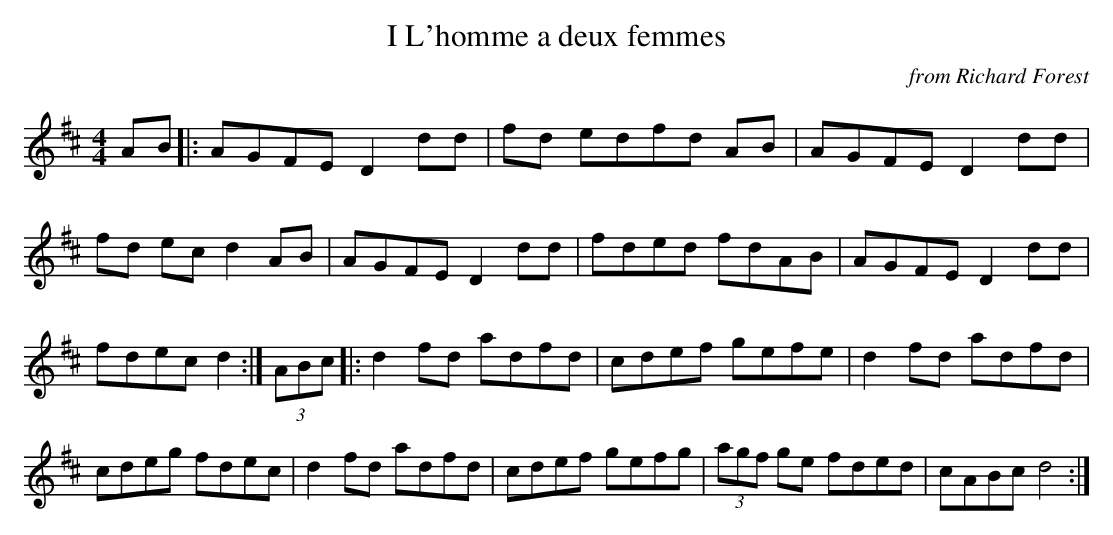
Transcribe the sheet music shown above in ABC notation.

X:1
T:L'homme a deux femmes, I
C:from Richard Forest
K:D
M:4/4
AB |: AGFE D2 dd | fd edfd AB | AGFE D2 dd | fd ec d2 AB | \
AGFE D2 dd | fded fdAB | AGFE D2 dd | fdec d2 :| \
(3ABc |: d2 fd adfd | cdef gefe | d2 fd adfd | cdeg fdec | \
 d2 fd adfd | cdef gefg | (3agf ge fded | cABc d4 :|
